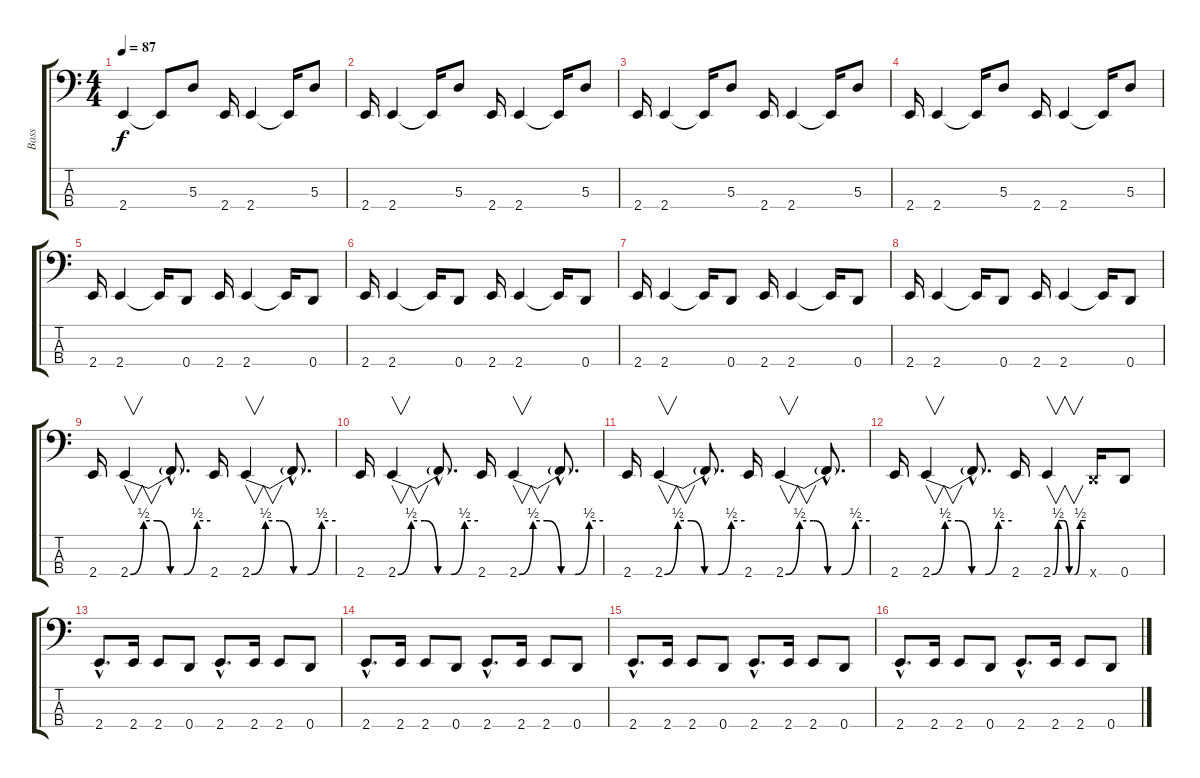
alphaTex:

\track ("Bass" "Bass") {instrument electricbassfinger}
\staff {score tabs}
\tuning (G2 D2 A1 D1) {hide}
\ts (4 4)
\tempo 87
\clef f4
\ks c
2.4.4{dy f instrument electricbassfinger} 2.4{t}.8 5.3.8 2.4.16 2.4.4 2.4{t}.16 5.3.8 |
2.4.16 2.4.4 2.4{t}.16 5.3.8 2.4.16 2.4.4 2.4{t}.16 5.3.8 |
2.4.16 2.4.4 2.4{t}.16 5.3.8 2.4.16 2.4.4 2.4{t}.16 5.3.8 |
2.4.16 2.4.4 2.4{t}.16 5.3.8 2.4.16 2.4.4 2.4{t}.16 5.3.8 |
2.4.16 2.4.4 2.4{t}.16 0.4.8 2.4.16 2.4.4 2.4{t}.16 0.4.8 |
2.4.16 2.4.4 2.4{t}.16 0.4.8 2.4.16 2.4.4 2.4{t}.16 0.4.8 |
2.4.16 2.4.4 2.4{t}.16 0.4.8 2.4.16 2.4.4 2.4{t}.16 0.4.8 |
2.4.16 2.4.4 2.4{t}.16 0.4.8 2.4.16 2.4.4 2.4{t}.16 0.4.8 |
2.4.16{volume 11 instrument slapbass1} 2.4{be (custom 0 0 10 2 20 2 30 0 40 0 50 2 60 2)}.4{v} 2.4{hac t}.8{d} 2.4.16 2.4{be (custom 0 0 10 2 20 2 30 0 40 0 50 2 60 2)}.4{v} 2.4{hac t}.8{d} |
2.4.16{volume 11 instrument slapbass1} 2.4{be (custom 0 0 10 2 20 2 30 0 40 0 50 2 60 2)}.4{v} 2.4{hac t}.8{d} 2.4.16 2.4{be (custom 0 0 10 2 20 2 30 0 40 0 50 2 60 2)}.4{v} 2.4{hac t}.8{d} |
2.4.16{volume 11 instrument slapbass1} 2.4{be (custom 0 0 10 2 20 2 30 0 40 0 50 2 60 2)}.4{v} 2.4{hac t}.8{d} 2.4.16 2.4{be (custom 0 0 10 2 20 2 30 0 40 0 50 2 60 2)}.4{v} 2.4{hac t}.8{d} |
2.4.16{volume 11 instrument slapbass1} 2.4{be (custom 0 0 10 2 20 2 30 0 40 0 50 2 60 2)}.4{v} 2.4{hac t}.8{d} 2.4.16 2.4{be (custom 0 0 10 2 20 2 30 0 40 0 50 2 60 2)}.4{v} 0.4{x}.16 0.4.8 |
2.4{hac}.8{d volume 13 instrument electricbassfinger} 2.4.16 2.4.8 0.4.8 2.4{hac}.8{d} 2.4.16 2.4.8 0.4.8 |
2.4{hac}.8{d} 2.4.16 2.4.8 0.4.8 2.4{hac}.8{d} 2.4.16 2.4.8 0.4.8 |
2.4{hac}.8{d} 2.4.16 2.4.8 0.4.8 2.4{hac}.8{d} 2.4.16 2.4.8 0.4.8 |
2.4{hac}.8{d} 2.4.16 2.4.8 0.4.8 2.4{hac}.8{d} 2.4.16 2.4.8 0.4.8
